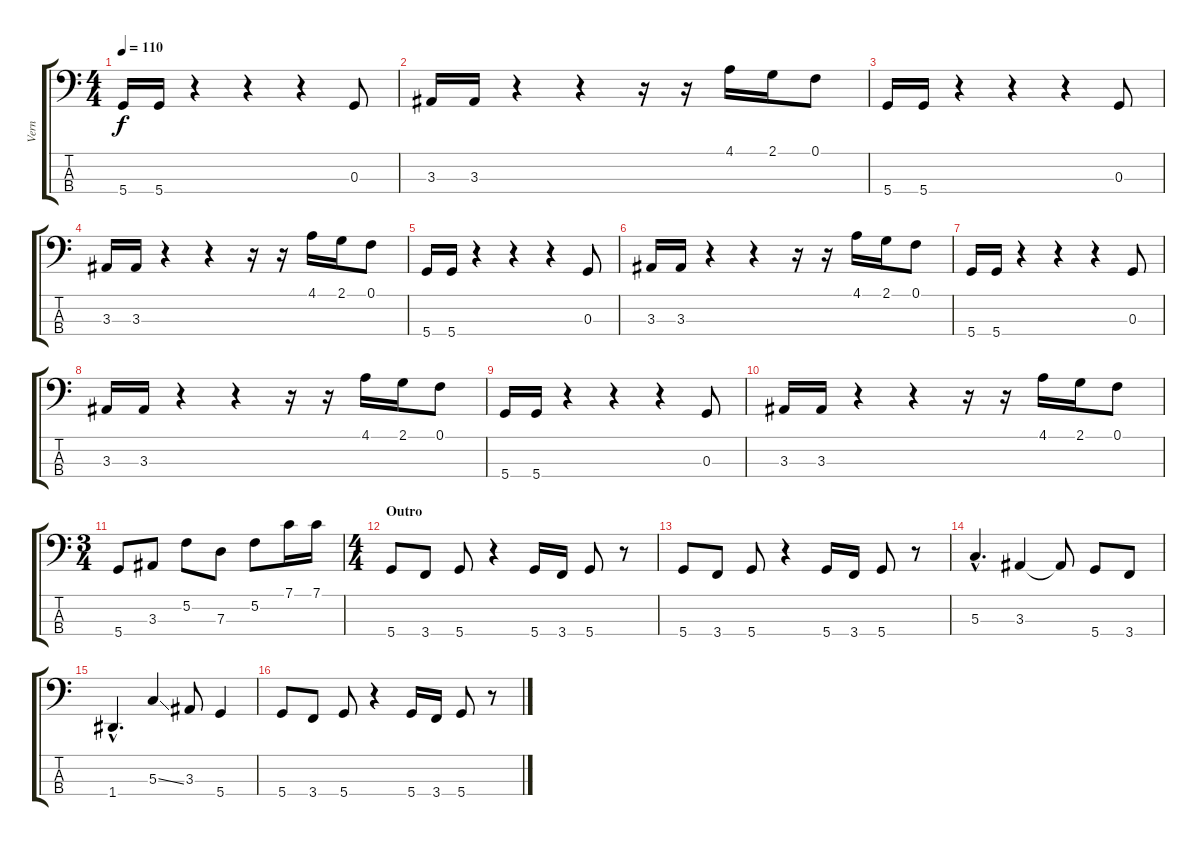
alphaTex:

\track ("Vern" "Vern") {instrument electricbassfinger}
\staff {score tabs}
\tuning (F2 C2 G1 D1) {hide}
\ts (4 4)
\tempo 110
\clef f4
\ks c
5.4.16{dy f} 5.4.16 r.4 r.4 r.4 0.3.8 |
3.3.16 3.3.16 r.4 r.4 r.16 r.16 4.1.16 2.1.16 0.1.8 |
5.4.16 5.4.16 r.4 r.4 r.4 0.3.8 |
3.3.16 3.3.16 r.4 r.4 r.16 r.16 4.1.16 2.1.16 0.1.8 |
5.4.16 5.4.16 r.4 r.4 r.4 0.3.8 |
3.3.16 3.3.16 r.4 r.4 r.16 r.16 4.1.16 2.1.16 0.1.8 |
5.4.16 5.4.16 r.4 r.4 r.4 0.3.8 |
3.3.16 3.3.16 r.4 r.4 r.16 r.16 4.1.16 2.1.16 0.1.8 |
5.4.16 5.4.16 r.4 r.4 r.4 0.3.8 |
3.3.16 3.3.16 r.4 r.4 r.16 r.16 4.1.16 2.1.16 0.1.8 |
\ts (3 4)
5.4.8 3.3.8 5.2.8 7.3.8 5.2.8 7.1.16 7.1.16 |
\ts (4 4)
\section ("" "Outro")
5.4.8 3.4.8 5.4.8 r.4 5.4.16 3.4.16 5.4.8 r.8 |
5.4.8 3.4.8 5.4.8 r.4 5.4.16 3.4.16 5.4.8 r.8 |
5.3{hac}.4{d} 3.3.4 3.3{t}.8 5.4.8 3.4.8 |
1.4{hac}.4{d} 5.3{ss}.4 3.3.8 5.4.4 |
5.4.8 3.4.8 5.4.8 r.4 5.4.16 3.4.16 5.4.8 r.8
